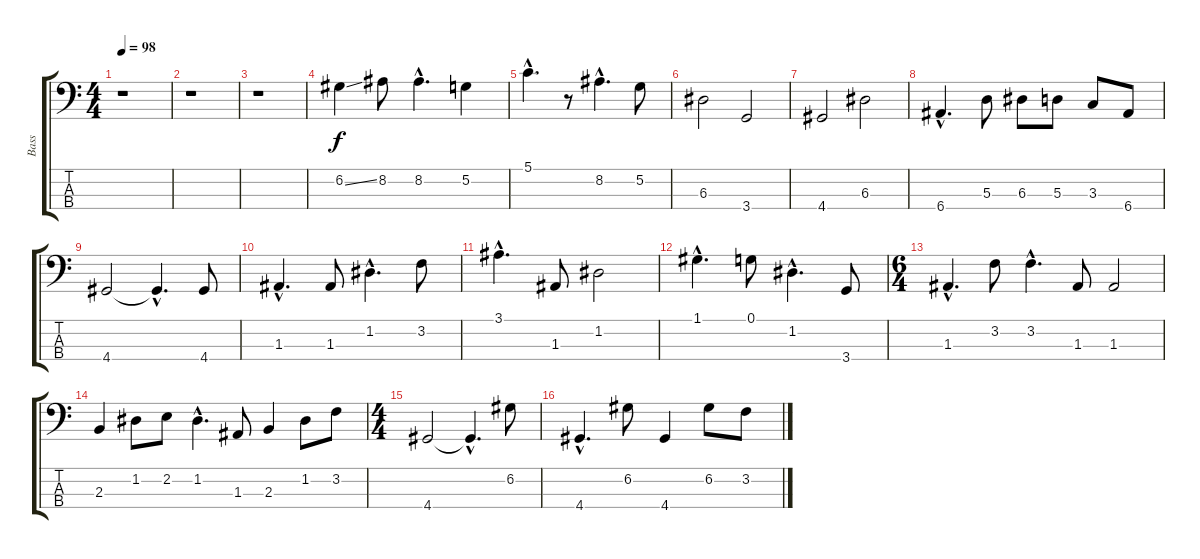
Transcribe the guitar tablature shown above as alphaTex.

\track ("Bass" "Bass") {instrument electricbassfinger}
\staff {score tabs}
\tuning (G2 D2 A1 E1) {hide}
\ts (4 4)
\tempo 98
\clef f4
\ks c
r.1{dy f} |
r.1 |
r.1 |
6.2{ss}.4 8.2.8 8.2{hac}.4{d} 5.2.4 |
5.1{hac}.4{d} r.8 8.2{hac}.4{d} 5.2.8 |
6.3.2 3.4.2 |
4.4.2 6.3.2 |
6.4{hac}.4{d} 5.3.8 6.3.8 5.3.8 3.3.8 6.4.8 |
4.4.2 4.4{hac t}.4{d} 4.4.8 |
1.3{hac}.4{d} 1.3.8 1.2{hac}.4{d} 3.2.8 |
3.1{hac}.4{d} 1.3.8 1.2.2 |
1.1{hac}.4{d} 0.1.8 1.2{hac}.4{d} 3.4.8 |
\ts (6 4)
1.3{hac}.4{d} 3.2.8 3.2{hac}.4{d} 1.3.8 1.3.2 |
2.3.4 1.2.8 2.2.8 1.2{hac}.4{d} 1.3.8 2.3.4 1.2.8 3.2.8 |
\ts (4 4)
4.4.2 4.4{hac t}.4{d} 6.2.8 |
4.4{hac}.4{d} 6.2.8 4.4.4 6.2.8 3.2.8
